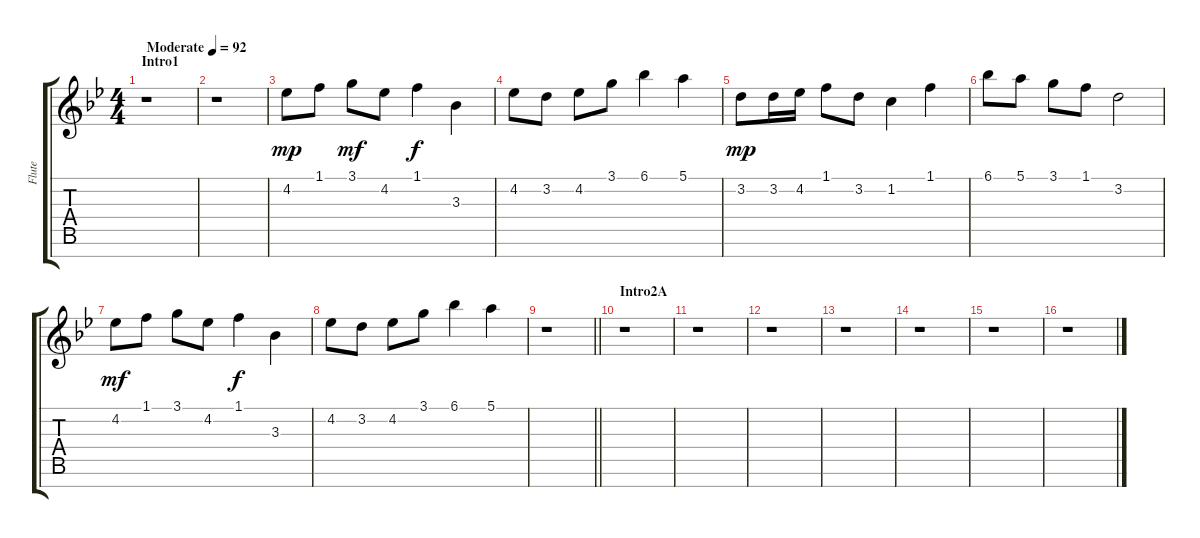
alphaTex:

\track ("Flute" "Flute") {instrument flute}
\staff {score tabs}
\tuning (E5 B4 G4 D4 A3 E3 B2) {hide}
\ts (4 4)
\section ("" "Intro1")
\tempo (92 "Moderate")
\clef g2
\ks bb
r.1{dy mp instrument flute} |
r.1 |
4.2.8 1.1.8 3.1.8{dy mf} 4.2.8 1.1.4{dy f} 3.3.4 |
4.2.8 3.2.8 4.2.8 3.1.8 6.1.4 5.1.4 |
3.2.8{dy mp} 3.2.16 4.2.16 1.1.8 3.2.8 1.2.4 1.1.4 |
6.1.8 5.1.8 3.1.8 1.1.8 3.2.2 |
4.2.8{dy mf} 1.1.8 3.1.8 4.2.8 1.1.4{dy f} 3.3.4 |
4.2.8 3.2.8 4.2.8 3.1.8 6.1.4 5.1.4 |
\barLineRight lightlight
r.1 |
\section ("" "Intro2A")
r.1 |
r.1 |
r.1 |
r.1 |
r.1 |
r.1 |
r.1
